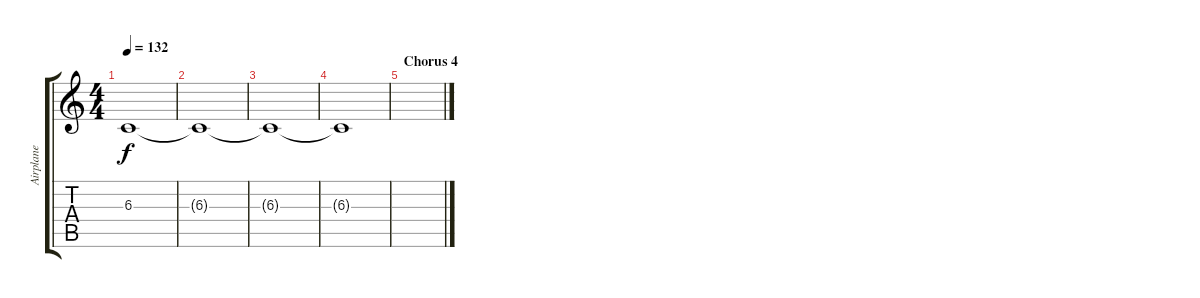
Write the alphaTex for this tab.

\track ("Airplane" "Airplane") {instrument helicopter}
\staff {score tabs}
\tuning (Eb4 Bb3 Gb3 Db3 Ab2 Eb2) {hide}
\ts (4 4)
\tempo 132
\clef g2
\ks c
6.3{t}.1{dy f volume 12} |
6.3{t}.1{volume 8} |
6.3{t}.1{volume 6} |
6.3{t}.1{volume 2} |
\section ("" "Chorus 4")
